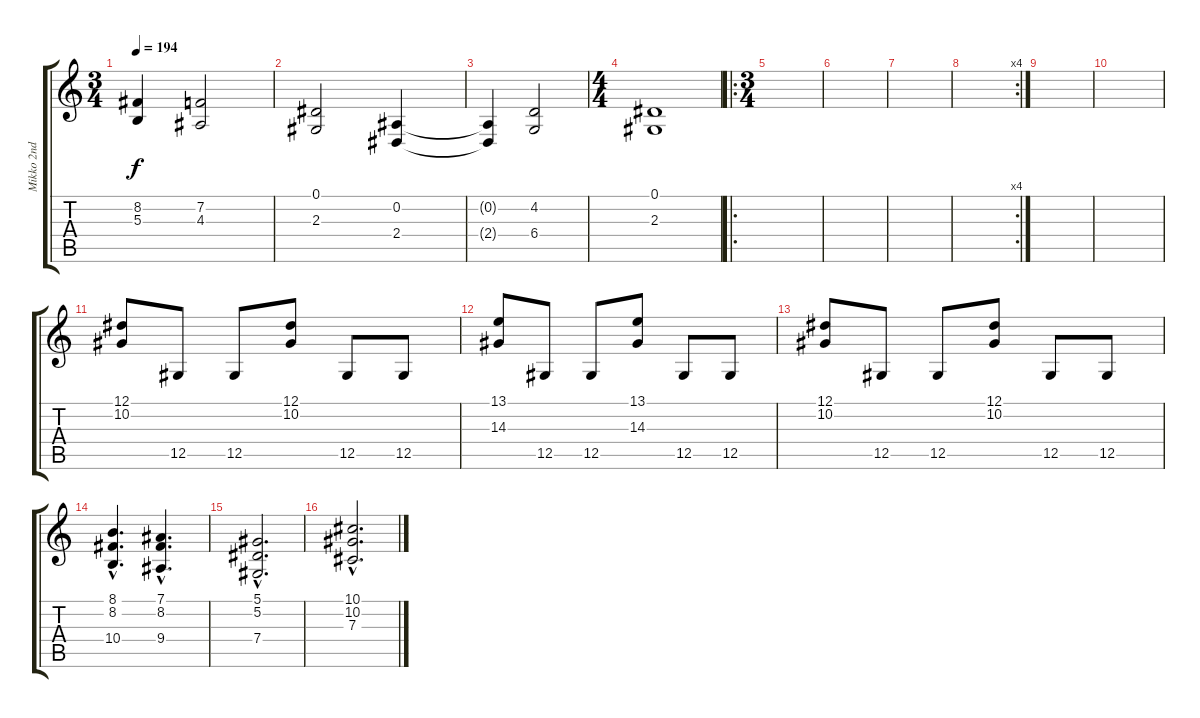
\track ("Mikko 2nd Keys" "Mikko 2nd ") {instrument stringensemble1}
\staff {score tabs}
\tuning (Eb4 Bb3 Gb3 Db3 Ab2 Eb2) {hide}
\ts (3 4)
\tempo 194
\clef g2
\ks c
(8.2{t} 5.3{t}).4{dy f} (7.2 4.3).2 |
(0.1 2.3).2 (0.2 2.4).4 |
(0.2{t} 2.4{t}).4 (4.2 6.4).2 |
\ts (4 4)
(0.1 2.3).1 |
\ro
\ts (3 4)
|
|
|
\rc 4
|
|
|
(12.1 10.2).8 12.5.8 12.5.8 (12.1 10.2).8 12.5.8 12.5.8 |
(13.1 14.3).8 12.5.8 12.5.8 (13.1 14.3).8 12.5.8 12.5.8 |
(12.1 10.2).8 12.5.8 12.5.8 (12.1 10.2).8 12.5.8 12.5.8 |
(8.1{hac} 8.2{hac} 10.4{hac}).4{d} (7.1{hac} 8.2{hac} 9.4{hac}).4{d} |
(5.1{hac} 5.2{hac} 7.4{hac}).2{d} |
(10.1{hac} 10.2{hac} 7.3{hac}).2{d}
